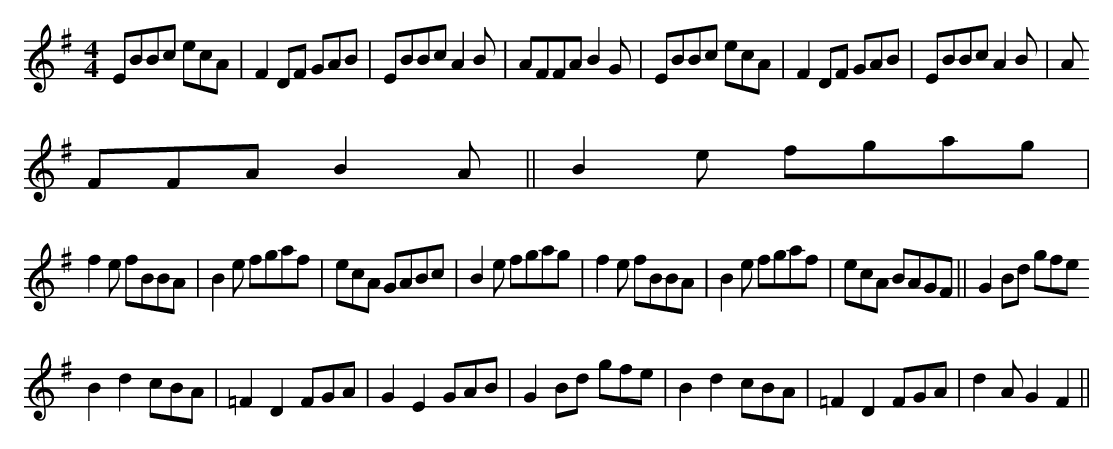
X:1
M:4/4
K:Emin
EBBc ecA|F2DF GAB|EBBc A2B|AFFA B2G|EBBc ecA|F2DF GAB|EBBc A2B|A
FFA B2A||B2e fgag|
f2e fBBA|B2e fgaf|ecA GABc|B2e fgag|f2e fBBA|B2e fgaf|ecA BAGF||G2Bd gfe
B2d2 cBA|=F2D2 FGA|G2E2 GAB|G2Bd gfe|B2d2 cBA|=F2D2 FGA|d2A G2F2||
